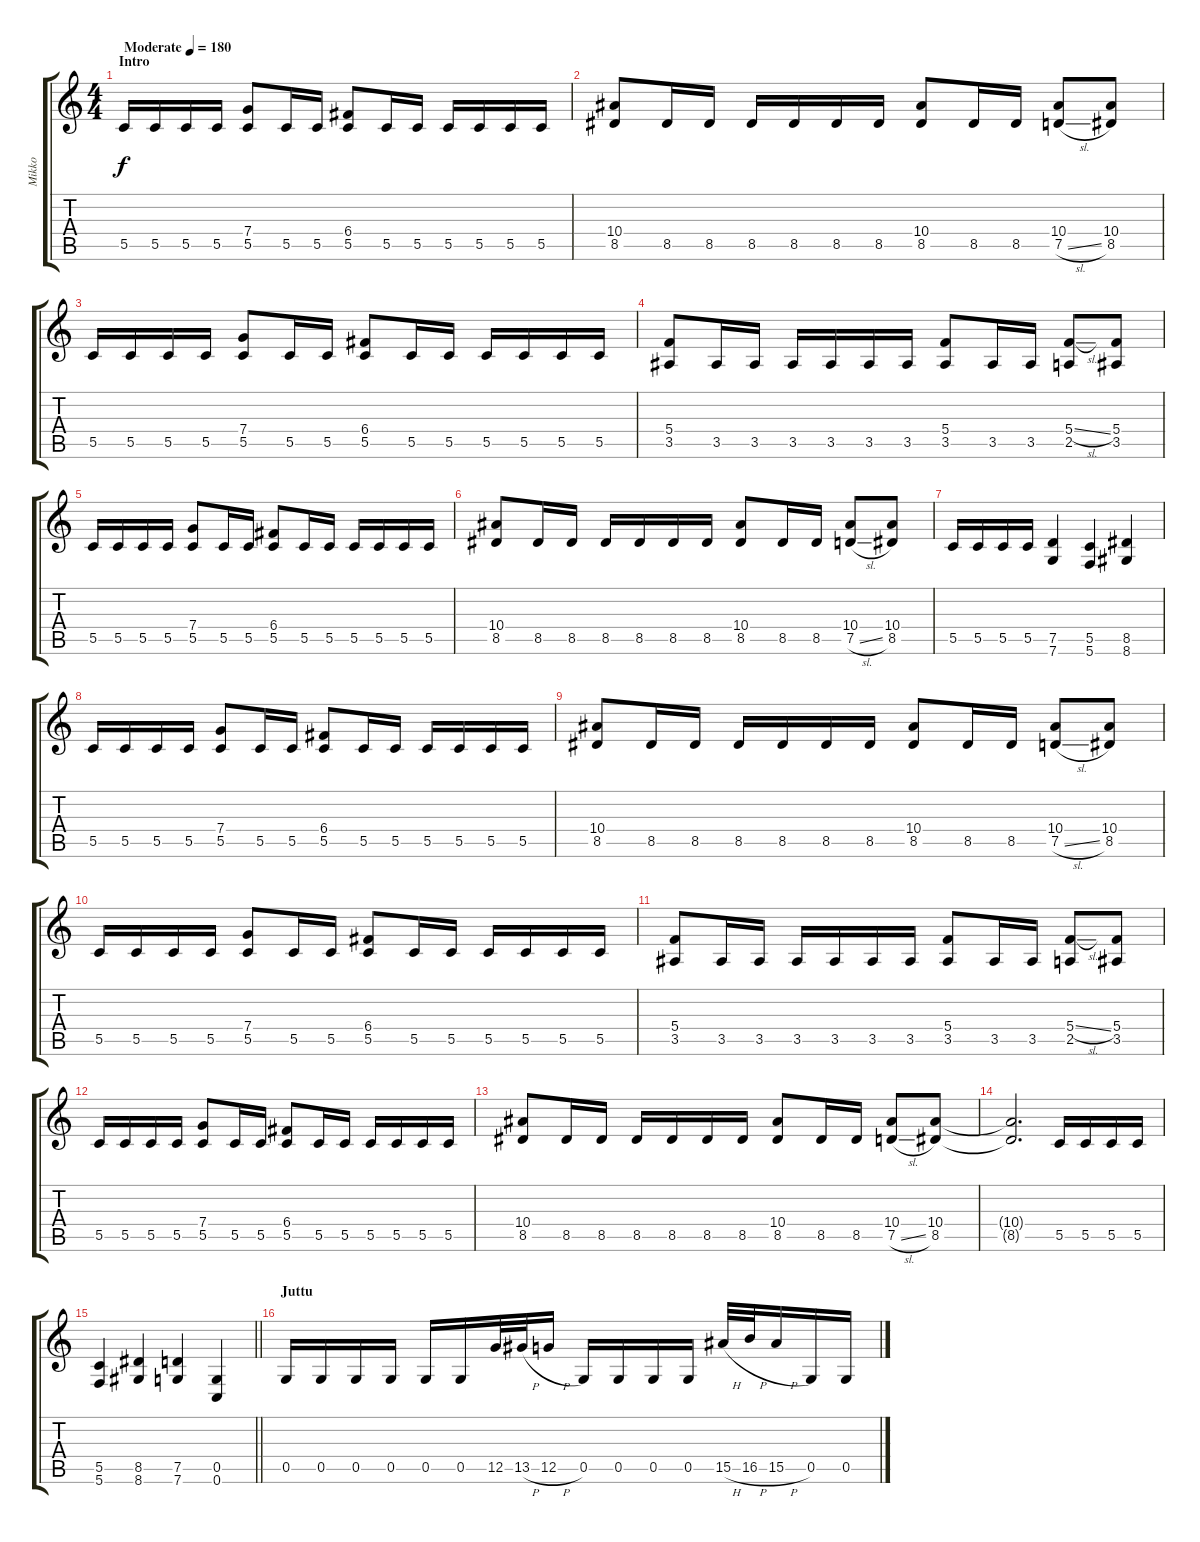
\track ("Mikko" "Mikko") {instrument distortionguitar}
\staff {score tabs}
\tuning (D4 A3 F3 C3 G2 C2) {hide}
\ts (4 4)
\section ("" "Intro")
\tempo (180 "Moderate")
\clef g2
\ks c
5.5.16{dy f instrument distortionguitar} 5.5.16 5.5.16 5.5.16 (7.4 5.5).8 5.5.16 5.5.16 (6.4 5.5).8 5.5.16 5.5.16 5.5.16 5.5.16 5.5.16 5.5.16 |
(10.4 8.5).8 8.5.16 8.5.16 8.5.16 8.5.16 8.5.16 8.5.16 (10.4 8.5).8 8.5.16 8.5.16 (10.4 7.5{sl}).8 (10.4 8.5).8 |
5.5.16 5.5.16 5.5.16 5.5.16 (7.4 5.5).8 5.5.16 5.5.16 (6.4 5.5).8 5.5.16 5.5.16 5.5.16 5.5.16 5.5.16 5.5.16 |
(5.4 3.5).8 3.5.16 3.5.16 3.5.16 3.5.16 3.5.16 3.5.16 (5.4 3.5).8 3.5.16 3.5.16 (5.4{sl} 2.5).8 (5.4 3.5).8 |
5.5.16 5.5.16 5.5.16 5.5.16 (7.4 5.5).8 5.5.16 5.5.16 (6.4 5.5).8 5.5.16 5.5.16 5.5.16 5.5.16 5.5.16 5.5.16 |
(10.4 8.5).8 8.5.16 8.5.16 8.5.16 8.5.16 8.5.16 8.5.16 (10.4 8.5).8 8.5.16 8.5.16 (10.4 7.5{sl}).8 (10.4 8.5).8 |
5.5.16 5.5.16 5.5.16 5.5.16 (7.5 7.6).4 (5.5 5.6).4 (8.5 8.6).4 |
5.5.16 5.5.16 5.5.16 5.5.16 (7.4 5.5).8 5.5.16 5.5.16 (6.4 5.5).8 5.5.16 5.5.16 5.5.16 5.5.16 5.5.16 5.5.16 |
(10.4 8.5).8 8.5.16 8.5.16 8.5.16 8.5.16 8.5.16 8.5.16 (10.4 8.5).8 8.5.16 8.5.16 (10.4 7.5{sl}).8 (10.4 8.5).8 |
5.5.16 5.5.16 5.5.16 5.5.16 (7.4 5.5).8 5.5.16 5.5.16 (6.4 5.5).8 5.5.16 5.5.16 5.5.16 5.5.16 5.5.16 5.5.16 |
(5.4 3.5).8 3.5.16 3.5.16 3.5.16 3.5.16 3.5.16 3.5.16 (5.4 3.5).8 3.5.16 3.5.16 (5.4{sl} 2.5).8 (5.4 3.5).8 |
5.5.16 5.5.16 5.5.16 5.5.16 (7.4 5.5).8 5.5.16 5.5.16 (6.4 5.5).8 5.5.16 5.5.16 5.5.16 5.5.16 5.5.16 5.5.16 |
(10.4 8.5).8 8.5.16 8.5.16 8.5.16 8.5.16 8.5.16 8.5.16 (10.4 8.5).8 8.5.16 8.5.16 (10.4 7.5{sl}).8 (10.4 8.5).8 |
(10.4{t} 8.5{t}).2{d} 5.5.16 5.5.16 5.5.16 5.5.16 |
\barLineRight lightlight
(5.5 5.6).4 (8.5 8.6).4 (7.5 7.6).4 (0.5 0.6).4 |
\section ("" "Juttu")
0.5.16 0.5.16 0.5.16 0.5.16 0.5.16 0.5.16 12.5.32 13.5{h}.32 12.5{h}.16 0.5.16 0.5.16 0.5.16 0.5.16 15.5{h}.32 16.5{h}.32 15.5{h}.16 0.5.16 0.5.16
